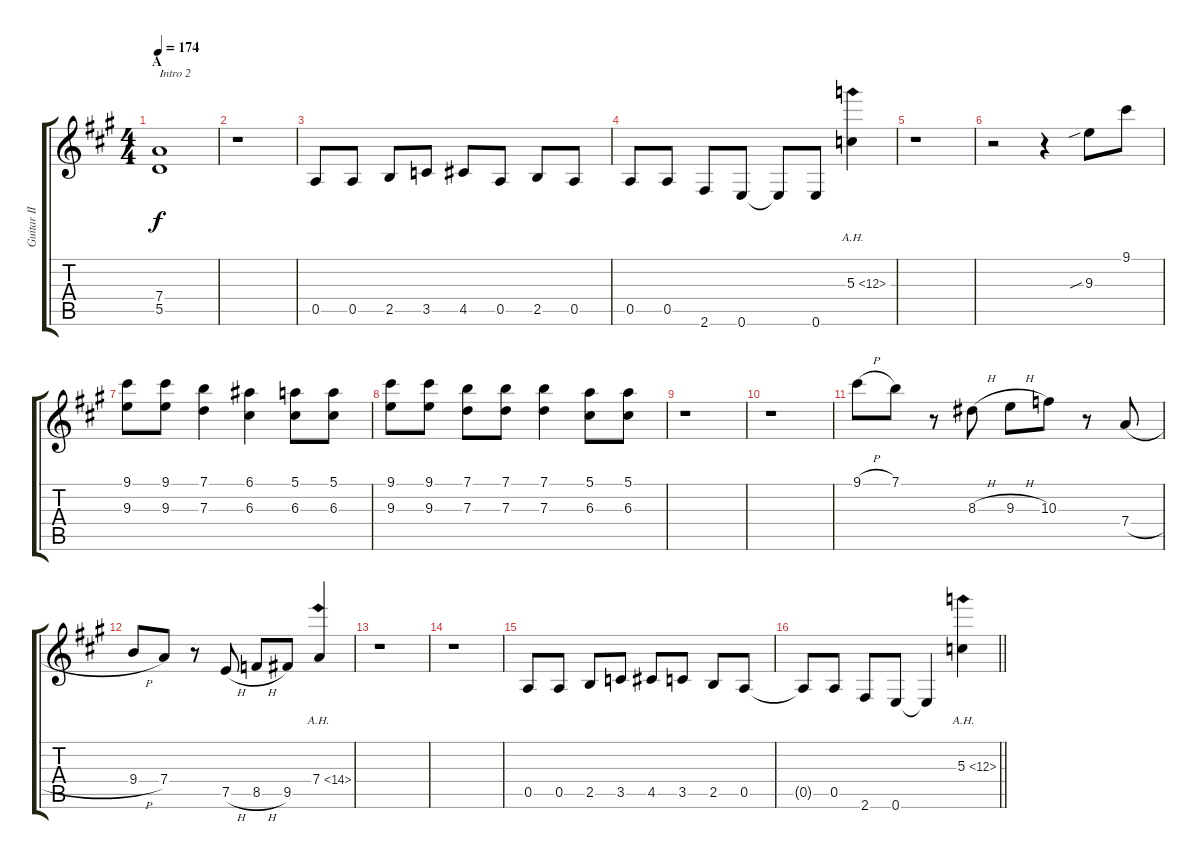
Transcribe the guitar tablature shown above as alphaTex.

\track ("Guitar II" "Guitar II") {instrument overdrivenguitar}
\staff {score tabs}
\tuning (E4 B3 G3 D3 A2 E2) {hide}
\ts (4 4)
\section ("" "A")
\tempo 174
\clef g2
\ks a
(7.4 5.5).1{txt "Intro 2" dy f} |
r.1 |
0.5.8 0.5.8 2.5.8 3.5.8 4.5.8 0.5.8 2.5.8 0.5.8 |
0.5.8 0.5.8 2.6.8 0.6.8 0.6{t}.8 0.6.8 5.3{ah 7}.4 |
r.1 |
r.2 r.4 9.3{sib}.8 9.1.8 |
(9.1 9.3).8 (9.1 9.3).8 (7.1 7.3).4 (6.1 6.3).4 (5.1 6.3).8 (5.1 6.3).8 |
(9.1 9.3).8 (9.1 9.3).8 (7.1 7.3).8 (7.1 7.3).8 (7.1 7.3).4 (5.1 6.3).8 (5.1 6.3).8 |
r.1 |
r.1 |
9.1{h}.8 7.1.8 r.8 8.3{h}.8 9.3{h}.8 10.3.8 r.8 7.4{h}.8 |
9.4{h}.8 7.4.8 r.8 7.5{h}.8 8.5{h}.8 9.5.8 7.4{ah 7}.4 |
r.1 |
r.1 |
0.5.8 0.5.8 2.5.8 3.5.8 4.5.8 3.5.8 2.5.8 0.5.8 |
\barLineRight lightlight
0.5{t}.8 0.5.8 2.6.8 0.6.8 0.6{t}.4 5.3{ah 7}.4
